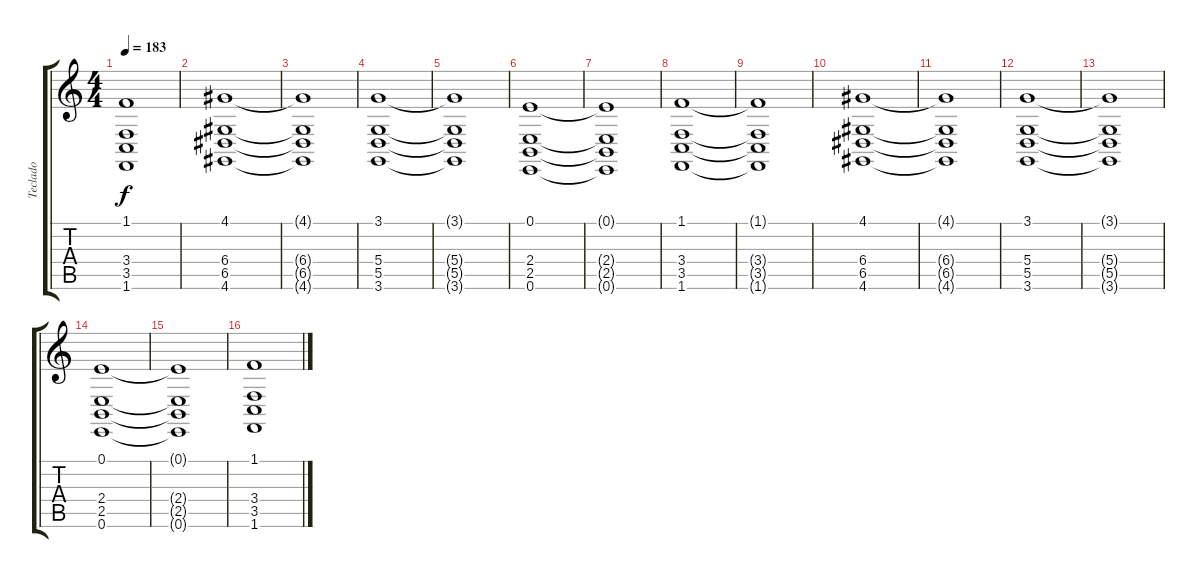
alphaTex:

\track ("Teclado" "Teclado") {instrument choiraahs}
\staff {score tabs}
\tuning (E4 B3 G3 D3 A2 E2) {hide}
\ts (4 4)
\tempo 183
\clef g2
\ks c
(1.1{t} 3.4{t} 3.5{t} 1.6{t}).1{dy f} |
(4.1 6.4 6.5 4.6).1 |
(4.1{t} 6.4{t} 6.5{t} 4.6{t}).1 |
(3.1 5.4 5.5 3.6).1 |
(3.1{t} 5.4{t} 5.5{t} 3.6{t}).1 |
(0.1 2.4 2.5 0.6).1 |
(0.1{t} 2.4{t} 2.5{t} 0.6{t}).1 |
(1.1 3.4 3.5 1.6).1 |
(1.1{t} 3.4{t} 3.5{t} 1.6{t}).1 |
(4.1 6.4 6.5 4.6).1 |
(4.1{t} 6.4{t} 6.5{t} 4.6{t}).1 |
(3.1 5.4 5.5 3.6).1 |
(3.1{t} 5.4{t} 5.5{t} 3.6{t}).1 |
(0.1 2.4 2.5 0.6).1 |
(0.1{t} 2.4{t} 2.5{t} 0.6{t}).1 |
(1.1 3.4 3.5 1.6).1
